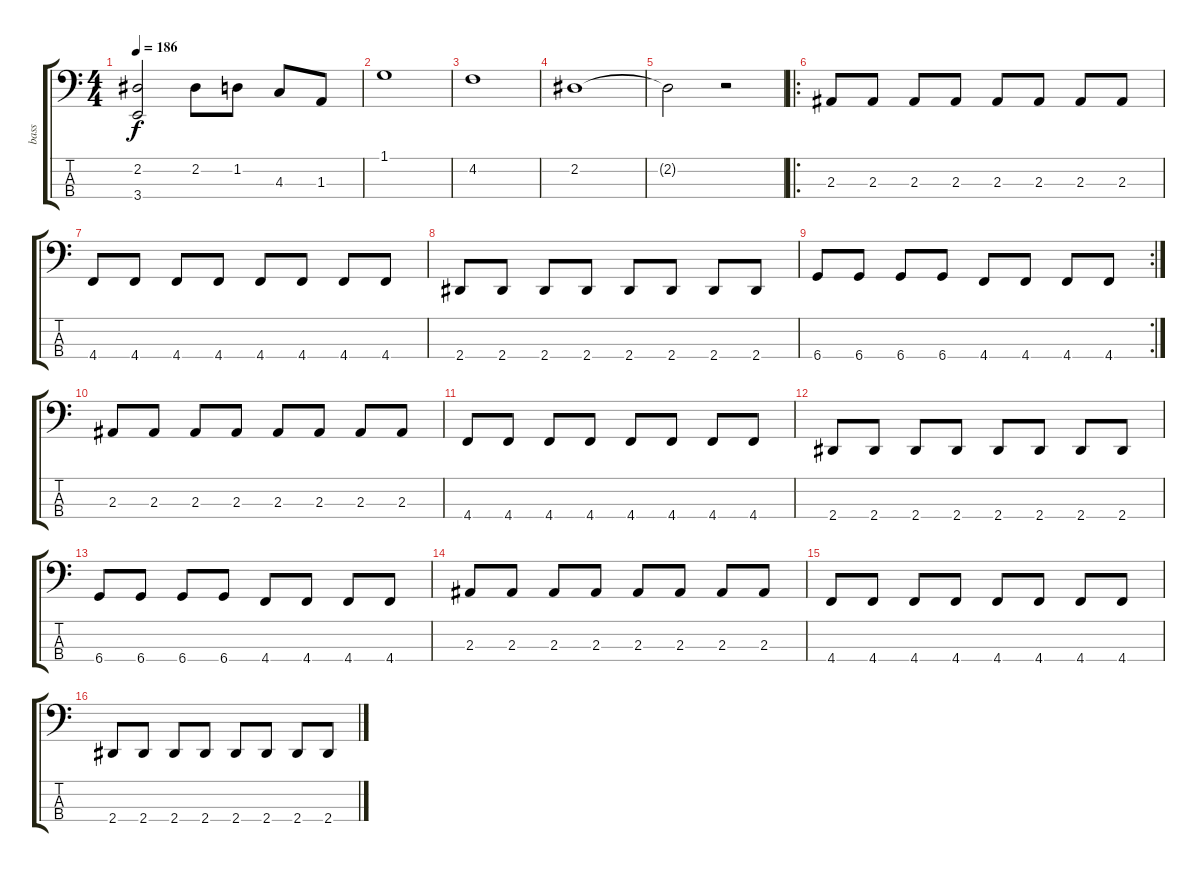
\track ("bass" "bass") {instrument electricbassfinger}
\staff {score tabs}
\tuning (Gb2 Db2 Ab1 Db1) {hide}
\ts (4 4)
\tempo 186
\clef f4
\ks c
(2.2{t} 3.4).2{dy f} 2.2.8 1.2.8 4.3.8 1.3.8 |
1.1.1 |
4.2.1 |
2.2.1 |
2.2{t}.2 r.2 |
\ro
2.3.8 2.3.8 2.3.8 2.3.8 2.3.8 2.3.8 2.3.8 2.3.8 |
4.4.8 4.4.8 4.4.8 4.4.8 4.4.8 4.4.8 4.4.8 4.4.8 |
2.4.8 2.4.8 2.4.8 2.4.8 2.4.8 2.4.8 2.4.8 2.4.8 |
\rc 2
6.4.8 6.4.8 6.4.8 6.4.8 4.4.8 4.4.8 4.4.8 4.4.8 |
2.3.8 2.3.8 2.3.8 2.3.8 2.3.8 2.3.8 2.3.8 2.3.8 |
4.4.8 4.4.8 4.4.8 4.4.8 4.4.8 4.4.8 4.4.8 4.4.8 |
2.4.8 2.4.8 2.4.8 2.4.8 2.4.8 2.4.8 2.4.8 2.4.8 |
6.4.8 6.4.8 6.4.8 6.4.8 4.4.8 4.4.8 4.4.8 4.4.8 |
2.3.8 2.3.8 2.3.8 2.3.8 2.3.8 2.3.8 2.3.8 2.3.8 |
4.4.8 4.4.8 4.4.8 4.4.8 4.4.8 4.4.8 4.4.8 4.4.8 |
2.4.8 2.4.8 2.4.8 2.4.8 2.4.8 2.4.8 2.4.8 2.4.8
